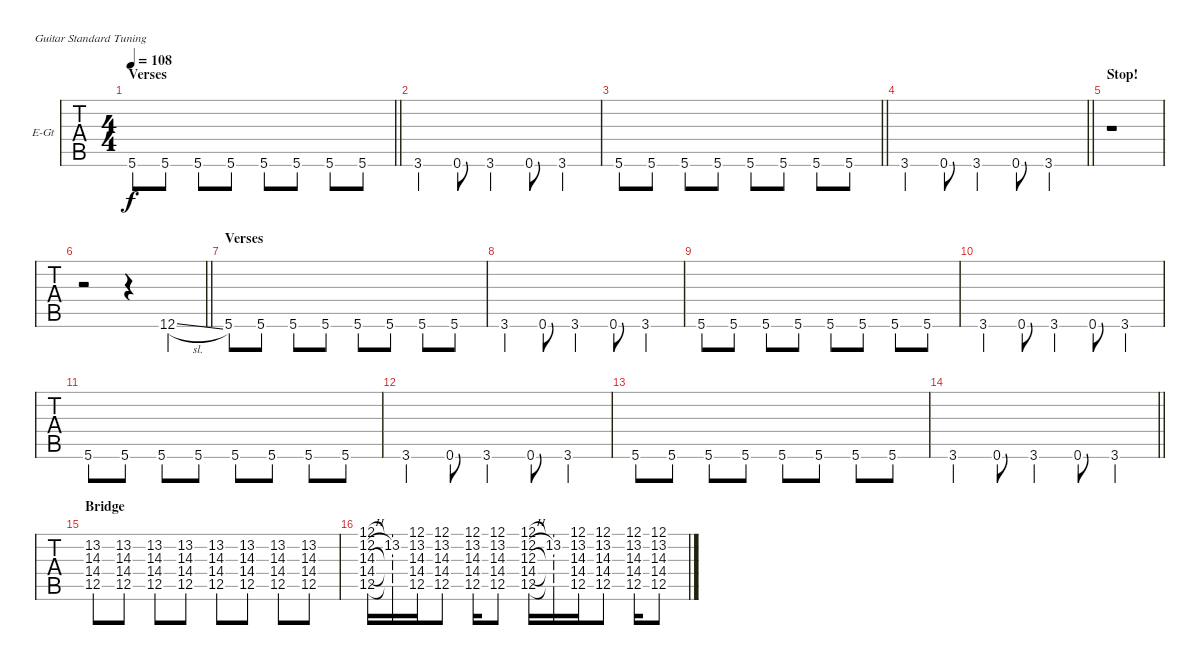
\bracketExtendMode groupsimilarinstruments
\firstSystemTrackNameOrientation horizontal
\otherSystemsTrackNameOrientation horizontal
\track ("Albert" "E-Gt") {instrument distortionguitar}
\staff {tabs}
\tuning (E4 B3 G3 D3 A2 E2)
\ts (4 4)
\section ("" "Verses")
\tempo 108
\clef g2
\barLineRight lightlight
\ks c
5.6.8{dy f} 5.6.8 5.6.8 5.6.8 5.6.8 5.6.8 5.6.8 5.6.8 |
3.6.4 0.6.8 3.6.4 0.6.8 3.6.4 |
\barLineRight lightlight
5.6.8 5.6.8 5.6.8 5.6.8 5.6.8 5.6.8 5.6.8 5.6.8 |
\barLineRight lightlight
3.6.4 0.6.8 3.6.4 0.6.8 3.6.4 |
\section ("" "Stop!")
r.1 |
\barLineRight lightlight
r.2 r.4 12.6{sl}.4 |
\section ("" "Verses")
5.6.8 5.6.8 5.6.8 5.6.8 5.6.8 5.6.8 5.6.8 5.6.8 |
3.6.4 0.6.8 3.6.4 0.6.8 3.6.4 |
5.6.8 5.6.8 5.6.8 5.6.8 5.6.8 5.6.8 5.6.8 5.6.8 |
3.6.4 0.6.8 3.6.4 0.6.8 3.6.4 |
5.6.8 5.6.8 5.6.8 5.6.8 5.6.8 5.6.8 5.6.8 5.6.8 |
3.6.4 0.6.8 3.6.4 0.6.8 3.6.4 |
5.6.8 5.6.8 5.6.8 5.6.8 5.6.8 5.6.8 5.6.8 5.6.8 |
\barLineRight lightlight
3.6.4 0.6.8 3.6.4 0.6.8 3.6.4 |
\section ("" "Bridge")
(13.2 14.3 14.4 12.5).8 (13.2 14.3 14.4 12.5).8 (13.2 14.3 14.4 12.5).8 (13.2 14.3 14.4 12.5).8 (13.2 14.3 14.4 12.5).8 (13.2 14.3 14.4 12.5).8 (13.2 14.3 14.4 12.5).8 (13.2 14.3 14.4 12.5).8 |
(12.2{h} 14.3 14.4 12.5 12.1).16 (13.2 14.3{t} 14.4{t} 12.5{t} 12.1{t}).16 (13.2 14.3 14.4 12.5 12.1).16 (13.2 14.3 14.4 12.5 12.1).8 (13.2 14.3 14.4 12.5 12.1).16 (13.2 14.3 14.4 12.5 12.1).8 (12.2{h} 12.3 14.4 12.5 12.1).16 (13.2 12.3{t} 14.4{t} 12.5{t} 12.1{t}).16 (13.2 14.3 14.4 12.5 12.1).16 (13.2 14.3 14.4 12.5 12.1).8 (13.2 14.3 14.4 12.5 12.1).16 (13.2 14.3 14.4 12.5 12.1).8
